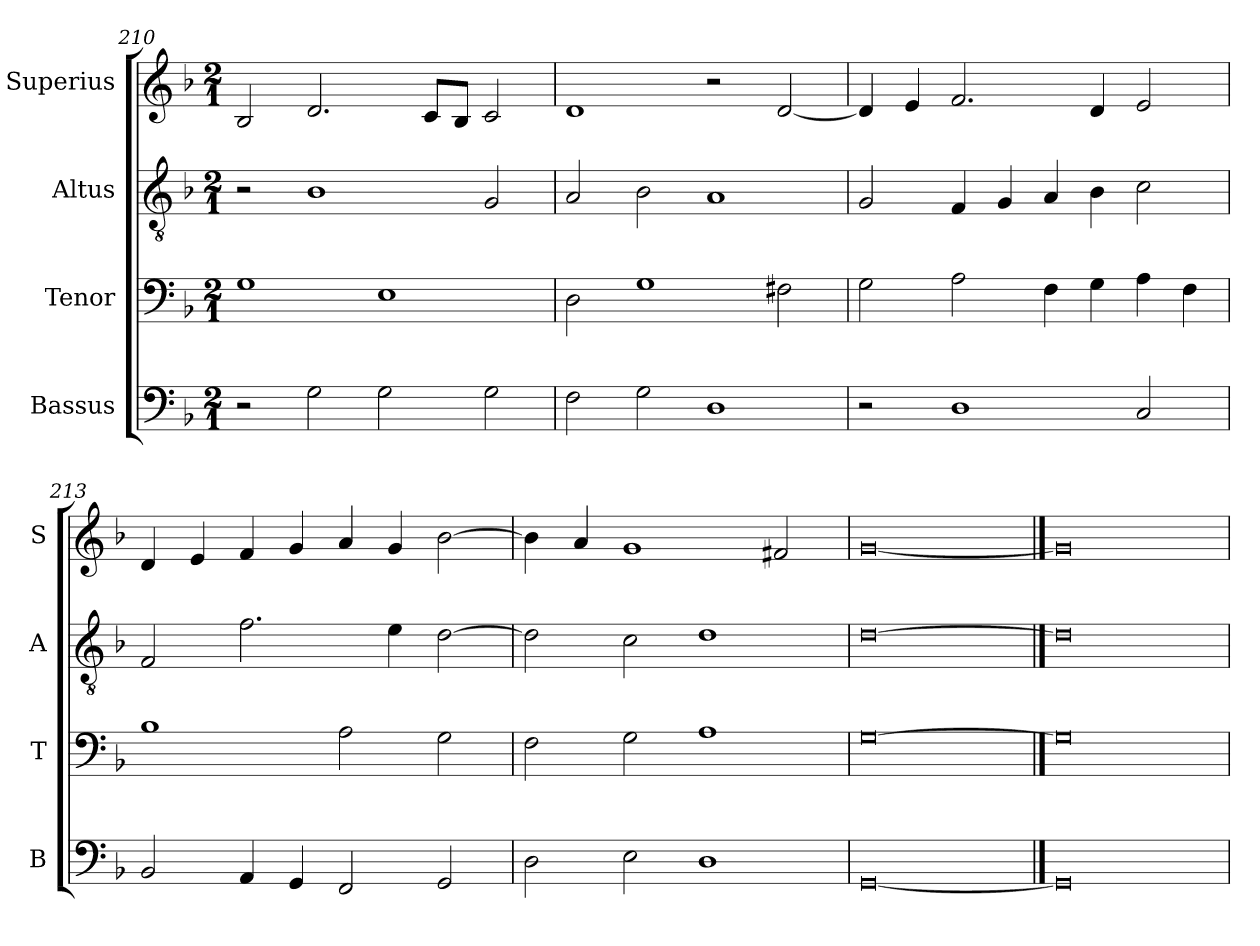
**kern	**kern	**kern	**kern
*part4	*part3	*part2	*part1
*staff4	*staff3	*staff2	*staff1
*I"Bassus	*I"Tenor	*I"Altus	*I"Superius
*I'B	*I'T	*I'A	*I'S
*clefF4	*clefF4	*clefGv2	*clefG2
*k[b-]	*k[b-]	*k[b-]	*k[b-]
*F:	*F:	*F:	*F:
*M2/1	*M2/1	*M2/1	*M2/1
=210	=210	=210	=210
2r	1G	2r	2B-
2G	.	1B-	2.d
2G	1E	.	.
.	.	.	8cL
.	.	.	8B-J
2G	.	2G	2c
=211	=211	=211	=211
2F	2D	2A	1d
2G	1G	2B-	.
1D	.	1A	2r
.	2F#X	.	[2d
=212	=212	=212	=212
2r	2G	2G	4d]
.	.	.	4e
1D	2A	4F	2.f
.	.	4G	.
.	4F	4A	.
.	4G	4B-	4d
2C	4A	2c	2e
.	4F	.	.
=213	=213	=213	=213
2BB-	1B-	2F	4d
.	.	.	4e
4AA	.	2.f	4f
4GG	.	.	4g
2FF	2A	.	4a
.	.	4e	4g
2GG	2G	[2d	[2b-
=214	=214	=214	=214
2D	2F	2d]	4b-]
.	.	.	4a
2E	2G	2c	1g
1D	1A	1d	.
.	.	.	2f#X
=215	=215	=215	=215
[0GG	[0G	[0d	[0g
==216	==216	==216	==216
0GG]	0G]	0d]	0g]
=	=	=	=
*-	*-	*-	*-
